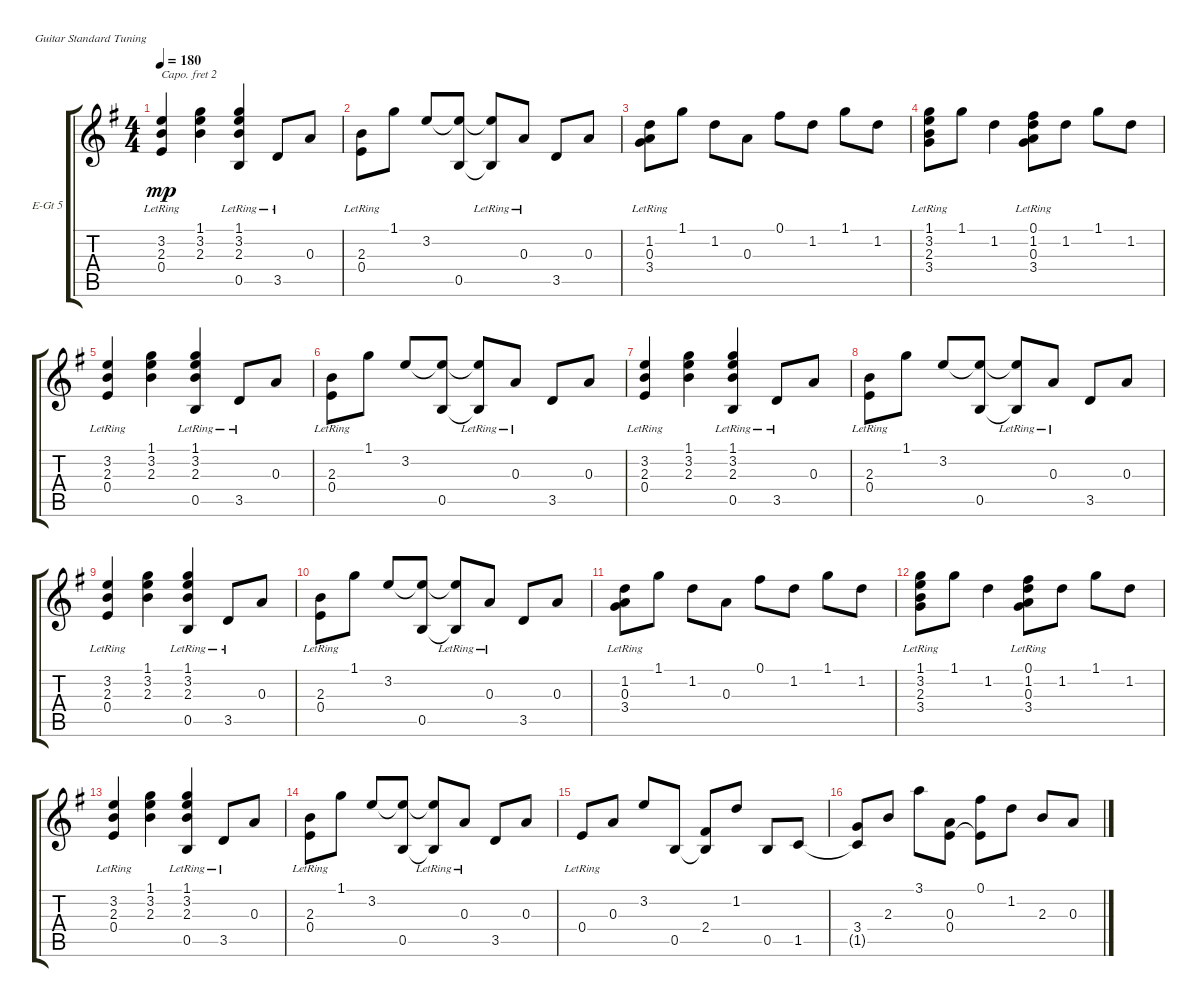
\defaultSystemsLayout 4
\bracketExtendMode groupsimilarinstruments
\firstSystemTrackNameOrientation horizontal
\otherSystemsTrackNameOrientation horizontal
\track ("Electric Guitar 5" "E-Gt 5") {instrument electricguitarclean}
\staff {score tabs}
\capo 2
\tuning (E4 B3 G3 D3 A2 E2)
\ts (4 4)
\tempo 180
\clef g2
\ks g
(3.2 2.3 0.4{lr}).4{dy mp} (2.3 3.2 1.1).4 (1.1 3.2 2.3 0.5{lr}).4 3.5{lr}.8 0.3.8 |
(0.4{lr} 2.3).8 1.1.8 3.2.8 (0.5 3.2{t}).8 (0.5{lr t} 3.2{t}).8 0.3{lr}.8 3.5.8 0.3.8 |
(1.2 0.3 3.4{lr}).8 1.1.8 1.2.8 0.3.8 0.1.8 1.2.8 1.1.8 1.2.8 |
(1.1 3.2 2.3{lr} 3.4{lr}).8 1.1.8 1.2.4 (0.1 1.2 0.3{lr} 3.4{lr}).8 1.2.8 1.1.8 1.2.8 |
(3.2 2.3 0.4{lr}).4 (2.3 3.2 1.1).4 (1.1 3.2 2.3 0.5{lr}).4 3.5{lr}.8 0.3.8 |
(0.4{lr} 2.3).8 1.1.8 3.2.8 (0.5 3.2{t}).8 (0.5{lr t} 3.2{t}).8 0.3{lr}.8 3.5.8 0.3.8 |
(3.2 2.3 0.4{lr}).4 (2.3 3.2 1.1).4 (1.1 3.2 2.3 0.5{lr}).4 3.5{lr}.8 0.3.8 |
(0.4{lr} 2.3).8 1.1.8 3.2.8 (0.5 3.2{t}).8 (0.5{lr t} 3.2{t}).8 0.3{lr}.8 3.5.8 0.3.8 |
(3.2 2.3 0.4{lr}).4 (2.3 3.2 1.1).4 (1.1 3.2 2.3 0.5{lr}).4 3.5{lr}.8 0.3.8 |
(0.4{lr} 2.3).8 1.1.8 3.2.8 (0.5 3.2{t}).8 (0.5{lr t} 3.2{t}).8 0.3{lr}.8 3.5.8 0.3.8 |
(1.2 0.3 3.4{lr}).8 1.1.8 1.2.8 0.3.8 0.1.8 1.2.8 1.1.8 1.2.8 |
(1.1 3.2 2.3{lr} 3.4{lr}).8 1.1.8 1.2.4 (0.1 1.2 0.3{lr} 3.4{lr}).8 1.2.8 1.1.8 1.2.8 |
(3.2 2.3 0.4{lr}).4 (2.3 3.2 1.1).4 (1.1 3.2 2.3 0.5{lr}).4 3.5{lr}.8 0.3.8 |
(0.4{lr} 2.3).8 1.1.8 3.2.8 (0.5 3.2{t}).8 (0.5{lr t} 3.2{t}).8 0.3{lr}.8 3.5.8 0.3.8 |
0.4{lr}.8 0.3.8 3.2.8 0.5.8 (0.5{t} 2.4).8 1.2.8 0.5.8 1.5.8 |
(1.5{t} 3.4).8 2.3.8 3.1.8 (0.3 0.4).8 (0.4{t} 0.1).8 1.2.8 2.3.8 0.3.8
